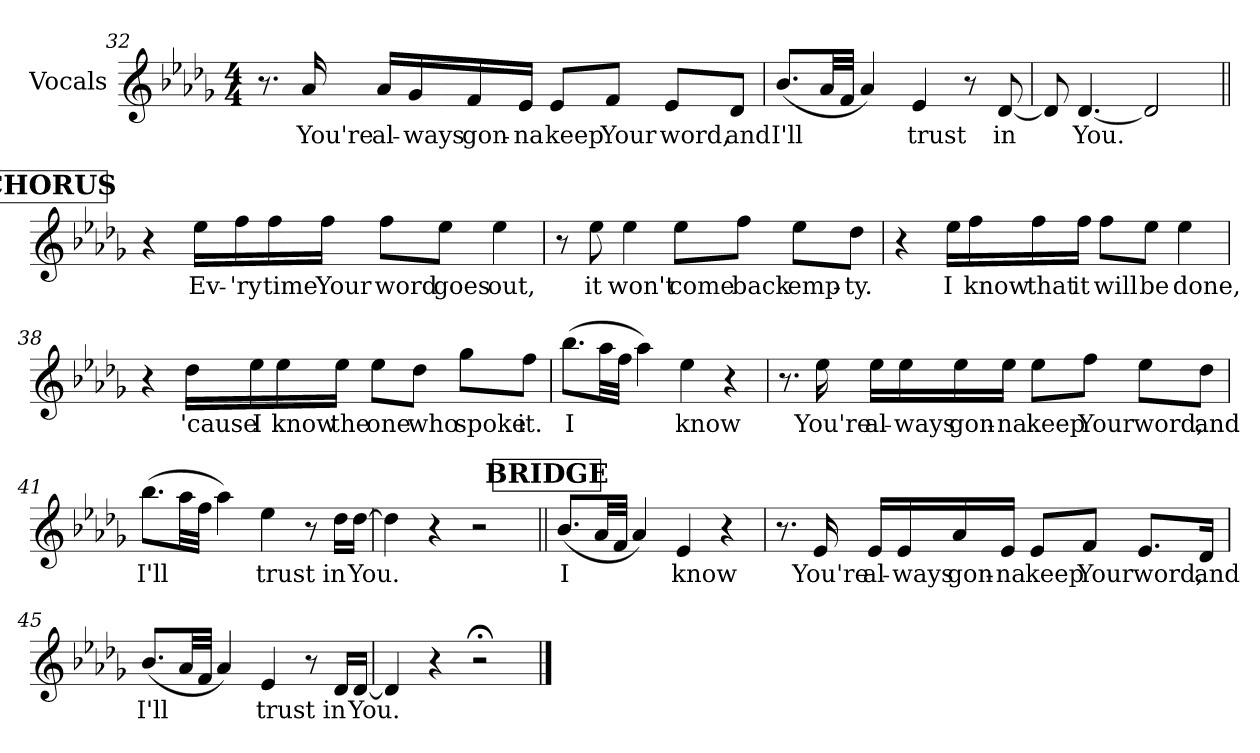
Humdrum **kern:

**kern	**text
*part1	*part1
*staff1	*staff1
*I"Vocals	*
!!LO:LB:g=z
*clefG2	*
*k[b-e-a-d-g-]	*
*D-:	*
*M4/4	*
=32	=32
8.r	.
!	!LO:LY:b
16a-/	You're
!	!LO:LY:b
16a-/LL	al-
!	!LO:LY:b
16g-/	-ways
!	!LO:LY:b
16f/	gon-
!	!LO:LY:b
16e-/JJ	-na
!	!LO:LY:b
8e-/L	keep
!	!LO:LY:b
8f/J	Your
!	!LO:LY:b
8e-/L	word,
!	!LO:LY:b
8d-/J	and
=33	=33
!	!LO:LY:b
(<8.b-/L	I'll
32a-/LL	.
32f/JJJ	.
4a-/)	.
!	!LO:LY:b
4e-/	trust
8r	.
!	!LO:LY:b
[8d-/	in
=34	=34
8d-/]	.
!	!LO:LY:b
[4.d-/	You.
2d-/]	.
!!LO:LB:g=z
!!LO:REH:place=s1:a:B:t=CHORUS
=35||	=35||
4r	.
!	!LO:LY:b
16ee-\LL	Ev-
!	!LO:LY:b
16ff\	-'ry
!	!LO:LY:b
16ff\	time
!	!LO:LY:b
16ff\JJ	Your
!	!LO:LY:b
8ff\L	word
!	!LO:LY:b
8ee-\J	goes
!	!LO:LY:b
4ee-\	out,
=36	=36
8r	.
!	!LO:LY:b
8ee-\	it
!	!LO:LY:b
4ee-\	won't
!	!LO:LY:b
8ee-\L	come
!	!LO:LY:b
8ff\J	back
!	!LO:LY:b
8ee-\L	emp-
!	!LO:LY:b
8dd-\J	-ty.
!!LO:LB:g=z
=37	=37
4r	.
!	!LO:LY:b
16ee-\LL	I
!	!LO:LY:b
16ff\	know
!	!LO:LY:b
16ff\	that
!	!LO:LY:b
16ff\JJ	it
!	!LO:LY:b
8ff\L	will
!	!LO:LY:b
8ee-\J	be
!	!LO:LY:b
4ee-\	done,
=38	=38
4r	.
!	!LO:LY:b
16dd-\LL	'cause
!	!LO:LY:b
16ee-\	I
!	!LO:LY:b
16ee-\	know
!	!LO:LY:b
16ee-\JJ	the
!	!LO:LY:b
8ee-\L	one
!	!LO:LY:b
8dd-\J	who
!	!LO:LY:b
8gg-\L	spoke
!	!LO:LY:b
8ff\J	it.
!!LO:LB:g=z
=39	=39
!	!LO:LY:b
(>8.bb-\L	I
32aa-\LL	.
32ff\JJJ	.
4aa-\)	.
!	!LO:LY:b
4ee-\	know
4r	.
=40	=40
8.r	.
!	!LO:LY:b
16ee-\	You're
!	!LO:LY:b
16ee-\LL	al-
!	!LO:LY:b
16ee-\	-ways
!	!LO:LY:b
16ee-\	gon-
!	!LO:LY:b
16ee-\JJ	-na
!	!LO:LY:b
8ee-\L	keep
!	!LO:LY:b
8ff\J	Your
!	!LO:LY:b
8ee-\L	word,
!	!LO:LY:b
8dd-\J	and
!!LO:LB:g=z
=41	=41
!	!LO:LY:b
(>8.bb-\L	I'll
32aa-\LL	.
32ff\JJJ	.
4aa-\)	.
!	!LO:LY:b
4ee-\	trust
8r	.
!	!LO:LY:b
16dd-\LL	in
!	!LO:LY:b
[16dd-\JJ	You.
=42	=42
4dd-\]	.
4r	.
2r	.
!!LO:REH:place=s1:a:B:t=BRIDGE
=43||	=43||
!	!LO:LY:b
(<8.b-/L	I
32a-/LL	.
32f/JJJ	.
4a-/)	.
!	!LO:LY:b
4e-/	know
4r	.
!!LO:PB:g=z
=44	=44
8.r	.
!	!LO:LY:b
16e-/	You're
!	!LO:LY:b
16e-/LL	al-
!	!LO:LY:b
16e-/	-ways
!	!LO:LY:b
16a-/	gon-
!	!LO:LY:b
16e-/JJ	-na
!	!LO:LY:b
8e-/L	keep
!	!LO:LY:b
8f/J	Your
!	!LO:LY:b
8.e-/L	word,
!	!LO:LY:b
16d-/Jk	and
=45	=45
!	!LO:LY:b
(<8.b-/L	I'll
32a-/LL	.
32f/JJJ	.
4a-/)	.
!	!LO:LY:b
4e-/	trust
8r	.
!	!LO:LY:b
16d-/LL	in
!	!LO:LY:b
[16d-/JJ	You.
=46	=46
4d-/]	.
4r	.
2r;<	.
==	==
*-	*-
